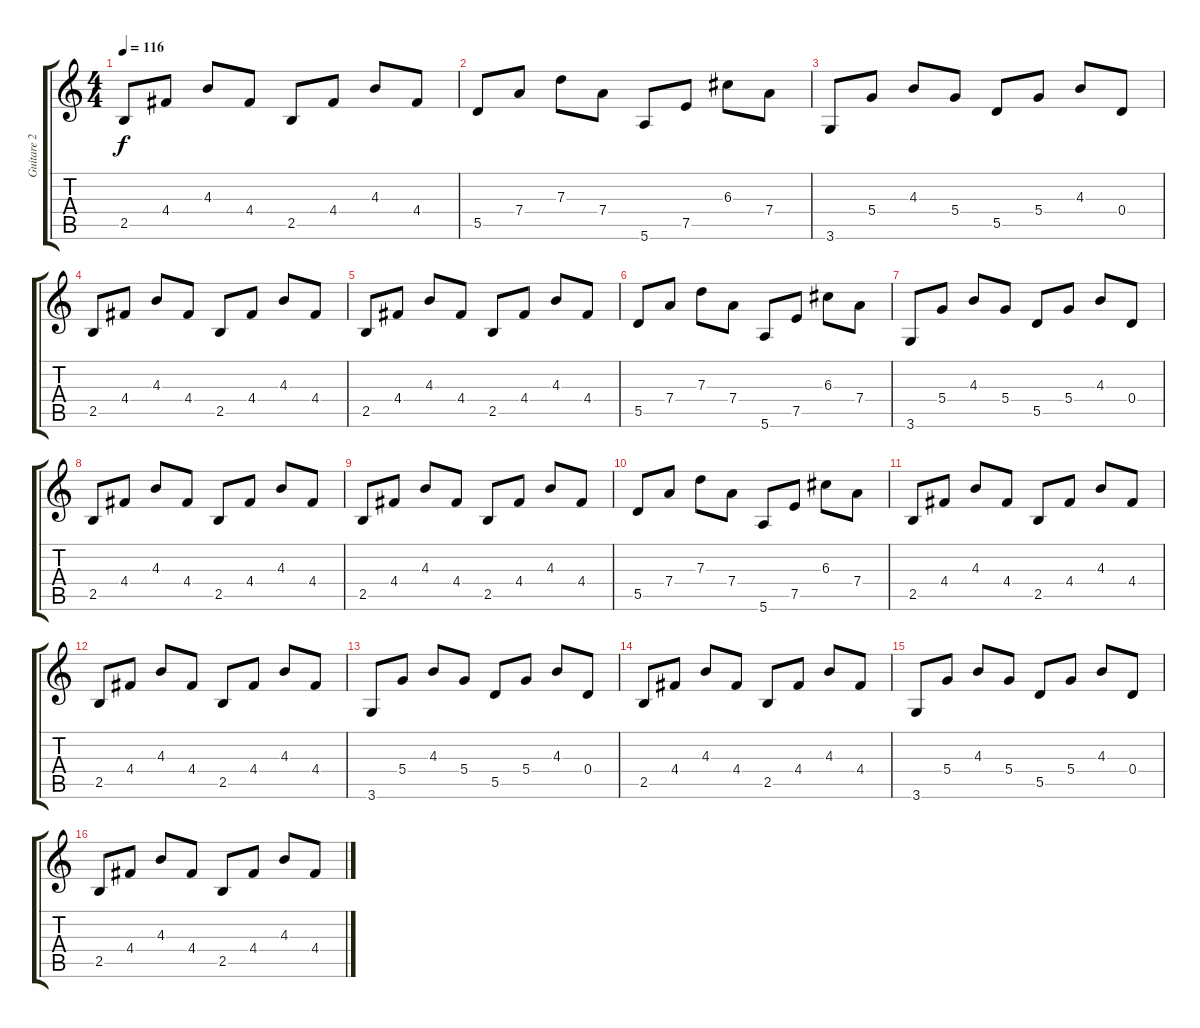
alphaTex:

\track ("Guitare 2" "Guitare 2") {instrument acousticguitarsteel}
\staff {score tabs}
\tuning (E4 B3 G3 D3 A2 E2) {hide}
\ts (4 4)
\tempo 116
\clef g2
\ks c
2.5.8{dy f} 4.4.8 4.3.8 4.4.8 2.5.8 4.4.8 4.3.8 4.4.8 |
5.5.8 7.4.8 7.3.8 7.4.8 5.6.8 7.5.8 6.3.8 7.4.8 |
3.6.8 5.4.8 4.3.8 5.4.8 5.5.8 5.4.8 4.3.8 0.4.8 |
2.5.8 4.4.8 4.3.8 4.4.8 2.5.8 4.4.8 4.3.8 4.4.8 |
2.5.8 4.4.8 4.3.8 4.4.8 2.5.8 4.4.8 4.3.8 4.4.8 |
5.5.8 7.4.8 7.3.8 7.4.8 5.6.8 7.5.8 6.3.8 7.4.8 |
3.6.8 5.4.8 4.3.8 5.4.8 5.5.8 5.4.8 4.3.8 0.4.8 |
2.5.8 4.4.8 4.3.8 4.4.8 2.5.8 4.4.8 4.3.8 4.4.8 |
2.5.8 4.4.8 4.3.8 4.4.8 2.5.8 4.4.8 4.3.8 4.4.8 |
5.5.8 7.4.8 7.3.8 7.4.8 5.6.8 7.5.8 6.3.8 7.4.8 |
2.5.8 4.4.8 4.3.8 4.4.8 2.5.8 4.4.8 4.3.8 4.4.8 |
2.5.8 4.4.8 4.3.8 4.4.8 2.5.8 4.4.8 4.3.8 4.4.8 |
3.6.8 5.4.8 4.3.8 5.4.8 5.5.8 5.4.8 4.3.8 0.4.8 |
2.5.8 4.4.8 4.3.8 4.4.8 2.5.8 4.4.8 4.3.8 4.4.8 |
3.6.8 5.4.8 4.3.8 5.4.8 5.5.8 5.4.8 4.3.8 0.4.8 |
2.5.8 4.4.8 4.3.8 4.4.8 2.5.8 4.4.8 4.3.8 4.4.8
